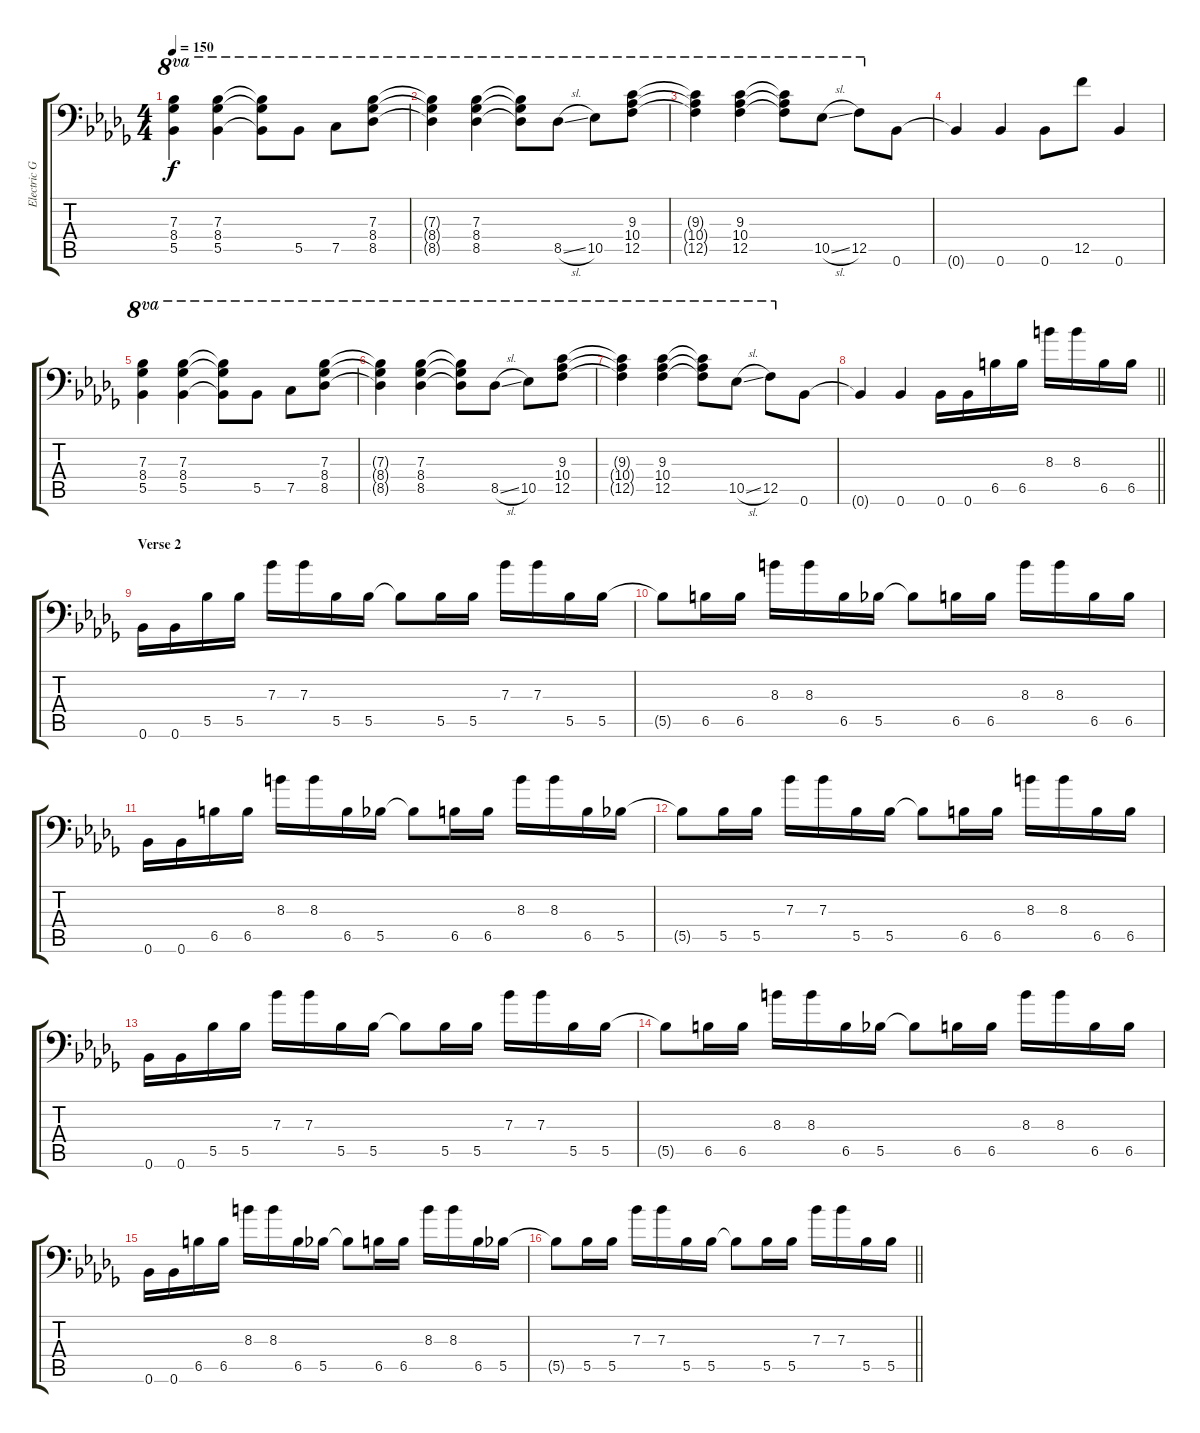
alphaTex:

\track ("Electric Guitar 1" "Electric G") {instrument distortionguitar}
\staff {score tabs}
\tuning (C4 G3 Eb3 Bb2 F2 Bb1) {hide}
\ts (4 4)
\tempo 150
\clef f4
\ks bbminor
(7.3 8.4 5.5).4{ot 8va dy f} (7.3 8.4 5.5).4{ot 8va} (7.3{t} 8.4{t} 5.5{t}).8{ot 8va} 5.5.8{ot 8va} 7.5.8{ot 8va} (7.3 8.4 8.5).8{ot 8va} |
(7.3{t} 8.4{t} 8.5{t}).4{ot 8va} (7.3 8.4 8.5).4{ot 8va} (7.3{t} 8.4{t} 8.5{t}).8{ot 8va} 8.5{sl}.8{ot 8va} 10.5.8{ot 8va} (9.3 10.4 12.5).8{ot 8va} |
(9.3{t} 10.4{t} 12.5{t}).4{ot 8va} (9.3 10.4 12.5).4{ot 8va} (9.3{t} 10.4{t} 12.5{t}).8{ot 8va} 10.5{sl}.8{ot 8va} 12.5.8{ot 8va} 0.6.8 |
0.6{t}.4 0.6.4 0.6.8 12.5.8 0.6.4 |
(7.3 8.4 5.5).4{ot 8va} (7.3 8.4 5.5).4{ot 8va} (7.3{t} 8.4{t} 5.5{t}).8{ot 8va} 5.5.8{ot 8va} 7.5.8{ot 8va} (7.3 8.4 8.5).8{ot 8va} |
(7.3{t} 8.4{t} 8.5{t}).4{ot 8va} (7.3 8.4 8.5).4{ot 8va} (7.3{t} 8.4{t} 8.5{t}).8{ot 8va} 8.5{sl}.8{ot 8va} 10.5.8{ot 8va} (9.3 10.4 12.5).8{ot 8va} |
(9.3{t} 10.4{t} 12.5{t}).4{ot 8va} (9.3 10.4 12.5).4{ot 8va} (9.3{t} 10.4{t} 12.5{t}).8{ot 8va} 10.5{sl}.8{ot 8va} 12.5.8{ot 8va} 0.6.8 |
\barLineRight lightlight
0.6{t}.4 0.6.4 0.6.16 0.6.16 6.5.16 6.5.16 8.3.16 8.3.16 6.5.16 6.5.16 |
\section ("" "Verse 2")
0.6.16 0.6.16 5.5.16 5.5.16 7.3.16 7.3.16 5.5.16 5.5.16 5.5{t}.8 5.5.16 5.5.16 7.3.16 7.3.16 5.5.16 5.5.16 |
5.5{t}.8 6.5.16 6.5.16 8.3.16 8.3.16 6.5.16 5.5.16 5.5{t}.8 6.5.16 6.5.16 8.3.16 8.3.16 6.5.16 6.5.16 |
0.6.16 0.6.16 6.5.16 6.5.16 8.3.16 8.3.16 6.5.16 5.5.16 5.5{t}.8 6.5.16 6.5.16 8.3.16 8.3.16 6.5.16 5.5.16 |
5.5{t}.8 5.5.16 5.5.16 7.3.16 7.3.16 5.5.16 5.5.16 5.5{t}.8 6.5.16 6.5.16 8.3.16 8.3.16 6.5.16 6.5.16 |
0.6.16 0.6.16 5.5.16 5.5.16 7.3.16 7.3.16 5.5.16 5.5.16 5.5{t}.8 5.5.16 5.5.16 7.3.16 7.3.16 5.5.16 5.5.16 |
5.5{t}.8 6.5.16 6.5.16 8.3.16 8.3.16 6.5.16 5.5.16 5.5{t}.8 6.5.16 6.5.16 8.3.16 8.3.16 6.5.16 6.5.16 |
0.6.16 0.6.16 6.5.16 6.5.16 8.3.16 8.3.16 6.5.16 5.5.16 5.5{t}.8 6.5.16 6.5.16 8.3.16 8.3.16 6.5.16 5.5.16 |
\barLineRight lightlight
5.5{t}.8 5.5.16 5.5.16 7.3.16 7.3.16 5.5.16 5.5.16 5.5{t}.8 5.5.16 5.5.16 7.3.16 7.3.16 5.5.16 5.5.16
